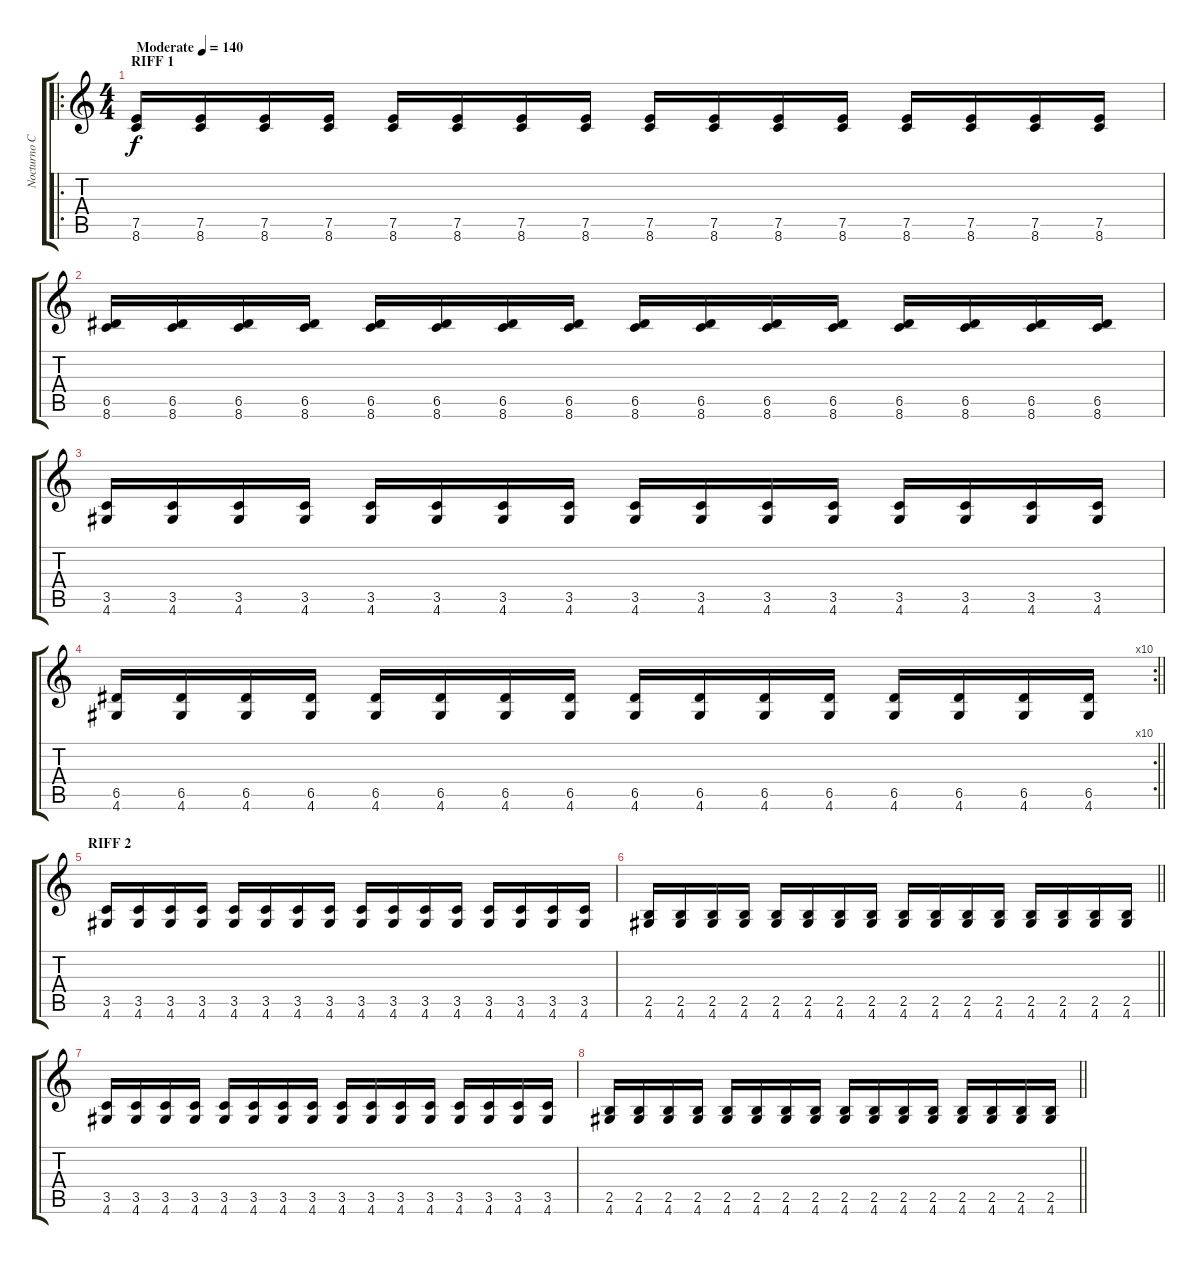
\track ("Nocturno Culto" "Nocturno C") {instrument distortionguitar}
\staff {score tabs}
\tuning (E4 B3 G3 D3 A2 E2) {hide}
\ro
\ts (4 4)
\section ("" "RIFF 1")
\tempo (140 "Moderate")
\clef g2
\ks c
(7.5 8.6).16{dy f instrument distortionguitar} (7.5 8.6).16 (7.5 8.6).16 (7.5 8.6).16 (7.5 8.6).16 (7.5 8.6).16 (7.5 8.6).16 (7.5 8.6).16 (7.5 8.6).16 (7.5 8.6).16 (7.5 8.6).16 (7.5 8.6).16 (7.5 8.6).16 (7.5 8.6).16 (7.5 8.6).16 (7.5 8.6).16 |
(6.5 8.6).16 (6.5 8.6).16 (6.5 8.6).16 (6.5 8.6).16 (6.5 8.6).16 (6.5 8.6).16 (6.5 8.6).16 (6.5 8.6).16 (6.5 8.6).16 (6.5 8.6).16 (6.5 8.6).16 (6.5 8.6).16 (6.5 8.6).16 (6.5 8.6).16 (6.5 8.6).16 (6.5 8.6).16 |
(3.5 4.6).16 (3.5 4.6).16 (3.5 4.6).16 (3.5 4.6).16 (3.5 4.6).16 (3.5 4.6).16 (3.5 4.6).16 (3.5 4.6).16 (3.5 4.6).16 (3.5 4.6).16 (3.5 4.6).16 (3.5 4.6).16 (3.5 4.6).16 (3.5 4.6).16 (3.5 4.6).16 (3.5 4.6).16 |
\rc 10
\barLineRight lightlight
(6.5 4.6).16 (6.5 4.6).16 (6.5 4.6).16 (6.5 4.6).16 (6.5 4.6).16 (6.5 4.6).16 (6.5 4.6).16 (6.5 4.6).16 (6.5 4.6).16 (6.5 4.6).16 (6.5 4.6).16 (6.5 4.6).16 (6.5 4.6).16 (6.5 4.6).16 (6.5 4.6).16 (6.5 4.6).16 |
\section ("" "RIFF 2")
(3.5 4.6).16 (3.5 4.6).16 (3.5 4.6).16 (3.5 4.6).16 (3.5 4.6).16 (3.5 4.6).16 (3.5 4.6).16 (3.5 4.6).16 (3.5 4.6).16 (3.5 4.6).16 (3.5 4.6).16 (3.5 4.6).16 (3.5 4.6).16 (3.5 4.6).16 (3.5 4.6).16 (3.5 4.6).16 |
\barLineRight lightlight
(2.5 4.6).16 (2.5 4.6).16 (2.5 4.6).16 (2.5 4.6).16 (2.5 4.6).16 (2.5 4.6).16 (2.5 4.6).16 (2.5 4.6).16 (2.5 4.6).16 (2.5 4.6).16 (2.5 4.6).16 (2.5 4.6).16 (2.5 4.6).16 (2.5 4.6).16 (2.5 4.6).16 (2.5 4.6).16 |
(3.5 4.6).16 (3.5 4.6).16 (3.5 4.6).16 (3.5 4.6).16 (3.5 4.6).16 (3.5 4.6).16 (3.5 4.6).16 (3.5 4.6).16 (3.5 4.6).16 (3.5 4.6).16 (3.5 4.6).16 (3.5 4.6).16 (3.5 4.6).16 (3.5 4.6).16 (3.5 4.6).16 (3.5 4.6).16 |
\barLineRight lightlight
(2.5 4.6).16 (2.5 4.6).16 (2.5 4.6).16 (2.5 4.6).16 (2.5 4.6).16 (2.5 4.6).16 (2.5 4.6).16 (2.5 4.6).16 (2.5 4.6).16 (2.5 4.6).16 (2.5 4.6).16 (2.5 4.6).16 (2.5 4.6).16 (2.5 4.6).16 (2.5 4.6).16 (2.5 4.6).16
